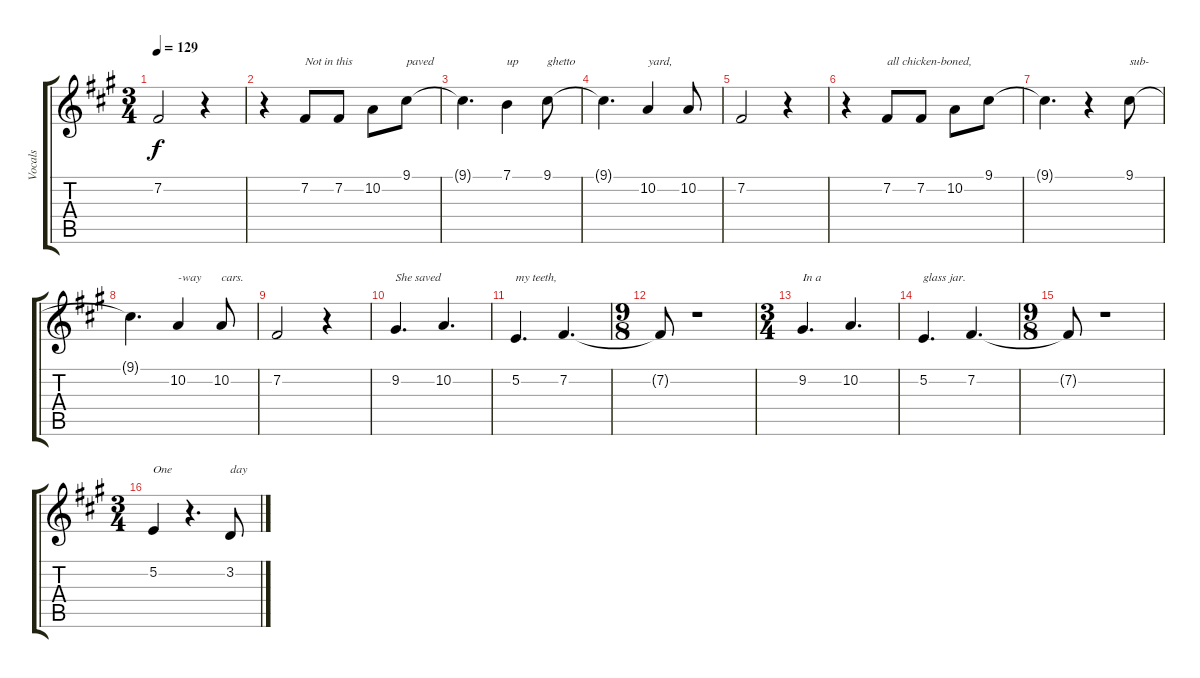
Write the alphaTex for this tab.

\track ("Vocals" "Vocals") {instrument fx5brightness}
\staff {score tabs}
\tuning (E4 B3 G3 D3 A2 E2) {hide}
\ts (3 4)
\tempo 129
\clef g2
\ks f#minor
7.2.2{dy f} r.4 |
r.4 7.2.8{txt "Not in this"} 7.2.8 10.2.8 9.1.8{txt "paved"} |
9.1{t}.4{d} 7.1.4{txt "up"} 9.1.8{txt "ghetto"} |
9.1{t}.4{d} 10.2.4{txt "yard,"} 10.2.8 |
7.2.2 r.4 |
r.4 7.2.8{txt "all chicken-boned,"} 7.2.8 10.2.8 9.1.8 |
9.1{t}.4{d} r.4 9.1.8{txt "sub-"} |
9.1{t}.4{d} 10.2.4{txt "-way"} 10.2.8{txt "cars."} |
7.2.2 r.4 |
9.2.4{d txt "She saved"} 10.2.4{d} |
5.2.4{d txt "my teeth,"} 7.2.4{d} |
\ts (9 8)
7.2{t}.8 r.1 |
\ts (3 4)
9.2.4{d txt "In a"} 10.2.4{d} |
5.2.4{d txt "glass jar."} 7.2.4{d} |
\ts (9 8)
7.2{t}.8 r.1 |
\ts (3 4)
5.2.4{txt "One"} r.4{d} 3.2.8{txt "day"}
